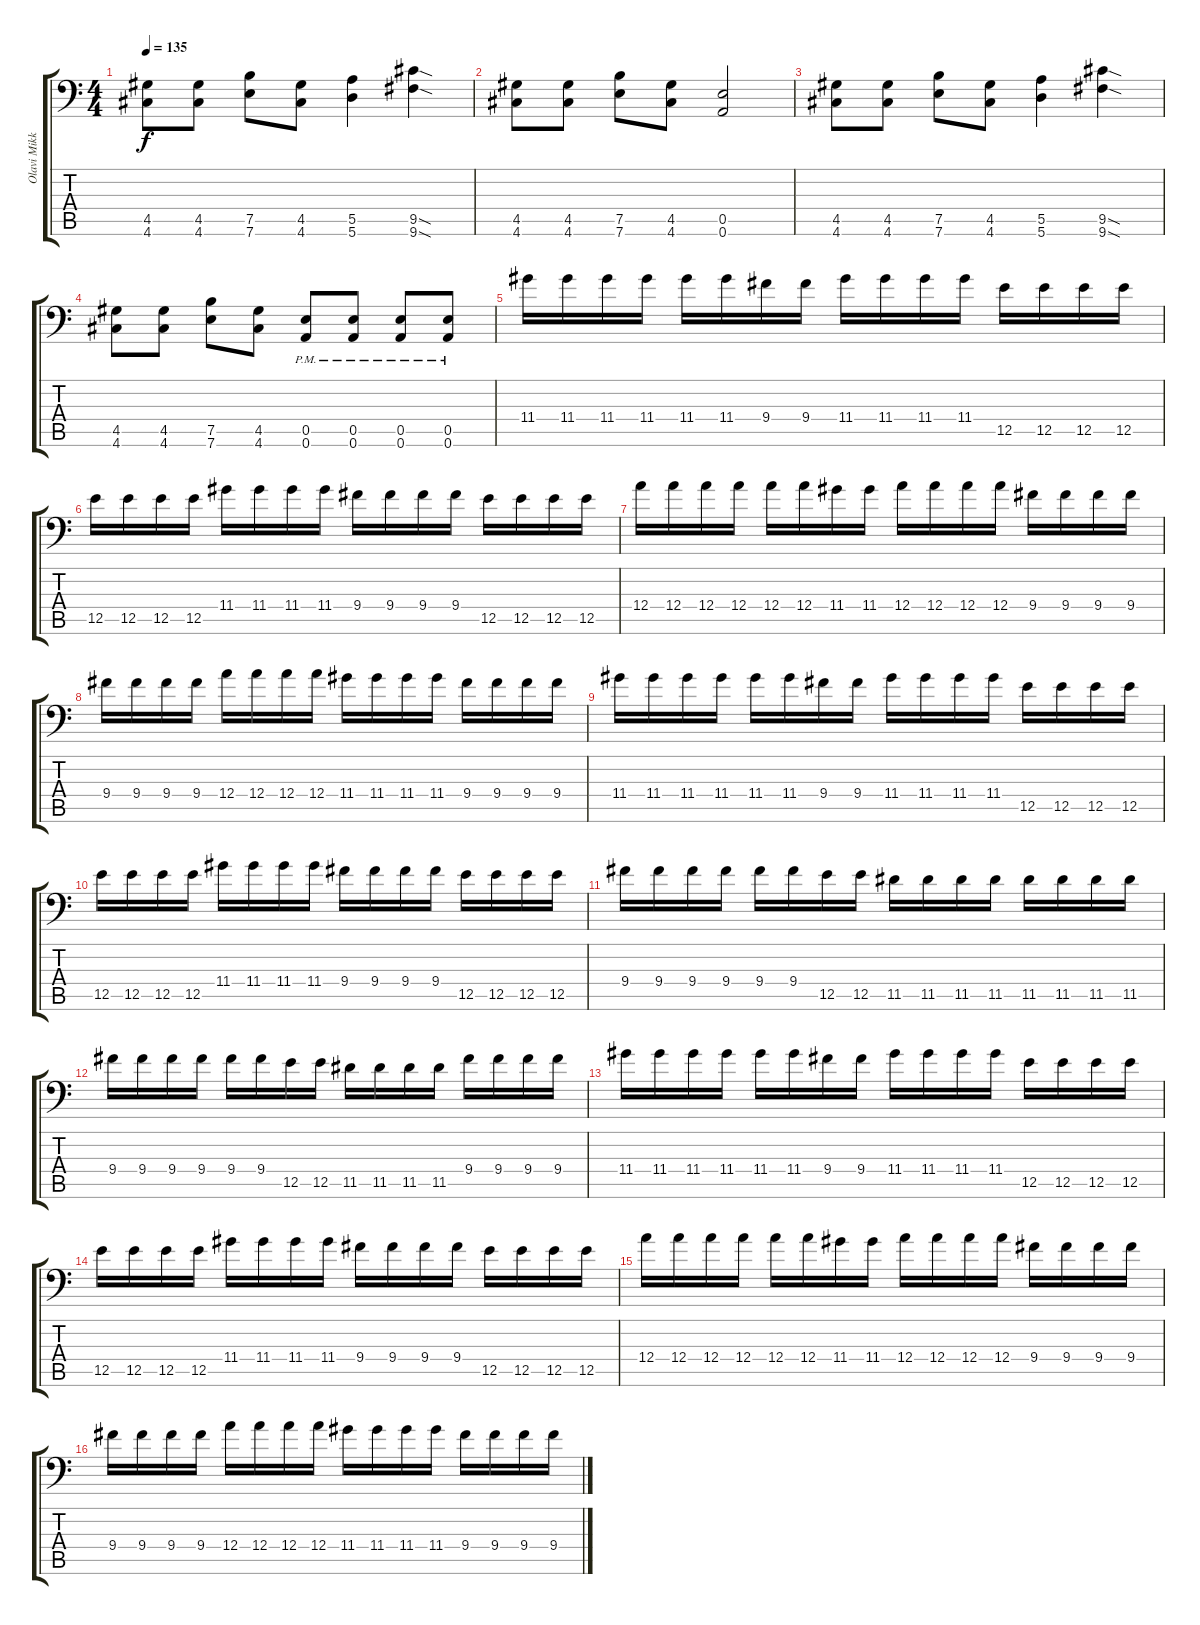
\track ("Olavi Mikkonen" "Olavi Mikk") {instrument distortionguitar}
\staff {score tabs}
\tuning (B3 Gb3 D3 A2 E2 A1) {hide}
\ts (4 4)
\tempo 135
\clef f4
\ks c
(4.5 4.6).8{dy f} (4.5 4.6).8 (7.5 7.6).8 (4.5 4.6).8 (5.5 5.6).4 (9.5{sod} 9.6{sod}).4 |
(4.5 4.6).8 (4.5 4.6).8 (7.5 7.6).8 (4.5 4.6).8 (0.5 0.6).2 |
(4.5 4.6).8 (4.5 4.6).8 (7.5 7.6).8 (4.5 4.6).8 (5.5 5.6).4 (9.5{sod} 9.6{sod}).4 |
(4.5 4.6).8 (4.5 4.6).8 (7.5 7.6).8 (4.5 4.6).8 (0.5{pm} 0.6{pm}).8 (0.5{pm} 0.6{pm}).8 (0.5{pm} 0.6{pm}).8 (0.5{pm} 0.6{pm}).8 |
11.4.16 11.4.16 11.4.16 11.4.16 11.4.16 11.4.16 9.4.16 9.4.16 11.4.16 11.4.16 11.4.16 11.4.16 12.5.16 12.5.16 12.5.16 12.5.16 |
12.5.16 12.5.16 12.5.16 12.5.16 11.4.16 11.4.16 11.4.16 11.4.16 9.4.16 9.4.16 9.4.16 9.4.16 12.5.16 12.5.16 12.5.16 12.5.16 |
12.4.16 12.4.16 12.4.16 12.4.16 12.4.16 12.4.16 11.4.16 11.4.16 12.4.16 12.4.16 12.4.16 12.4.16 9.4.16 9.4.16 9.4.16 9.4.16 |
9.4.16 9.4.16 9.4.16 9.4.16 12.4.16 12.4.16 12.4.16 12.4.16 11.4.16 11.4.16 11.4.16 11.4.16 9.4.16 9.4.16 9.4.16 9.4.16 |
11.4.16 11.4.16 11.4.16 11.4.16 11.4.16 11.4.16 9.4.16 9.4.16 11.4.16 11.4.16 11.4.16 11.4.16 12.5.16 12.5.16 12.5.16 12.5.16 |
12.5.16 12.5.16 12.5.16 12.5.16 11.4.16 11.4.16 11.4.16 11.4.16 9.4.16 9.4.16 9.4.16 9.4.16 12.5.16 12.5.16 12.5.16 12.5.16 |
9.4.16 9.4.16 9.4.16 9.4.16 9.4.16 9.4.16 12.5.16 12.5.16 11.5.16 11.5.16 11.5.16 11.5.16 11.5.16 11.5.16 11.5.16 11.5.16 |
9.4.16 9.4.16 9.4.16 9.4.16 9.4.16 9.4.16 12.5.16 12.5.16 11.5.16 11.5.16 11.5.16 11.5.16 9.4.16 9.4.16 9.4.16 9.4.16 |
11.4.16 11.4.16 11.4.16 11.4.16 11.4.16 11.4.16 9.4.16 9.4.16 11.4.16 11.4.16 11.4.16 11.4.16 12.5.16 12.5.16 12.5.16 12.5.16 |
12.5.16 12.5.16 12.5.16 12.5.16 11.4.16 11.4.16 11.4.16 11.4.16 9.4.16 9.4.16 9.4.16 9.4.16 12.5.16 12.5.16 12.5.16 12.5.16 |
12.4.16 12.4.16 12.4.16 12.4.16 12.4.16 12.4.16 11.4.16 11.4.16 12.4.16 12.4.16 12.4.16 12.4.16 9.4.16 9.4.16 9.4.16 9.4.16 |
9.4.16 9.4.16 9.4.16 9.4.16 12.4.16 12.4.16 12.4.16 12.4.16 11.4.16 11.4.16 11.4.16 11.4.16 9.4.16 9.4.16 9.4.16 9.4.16
